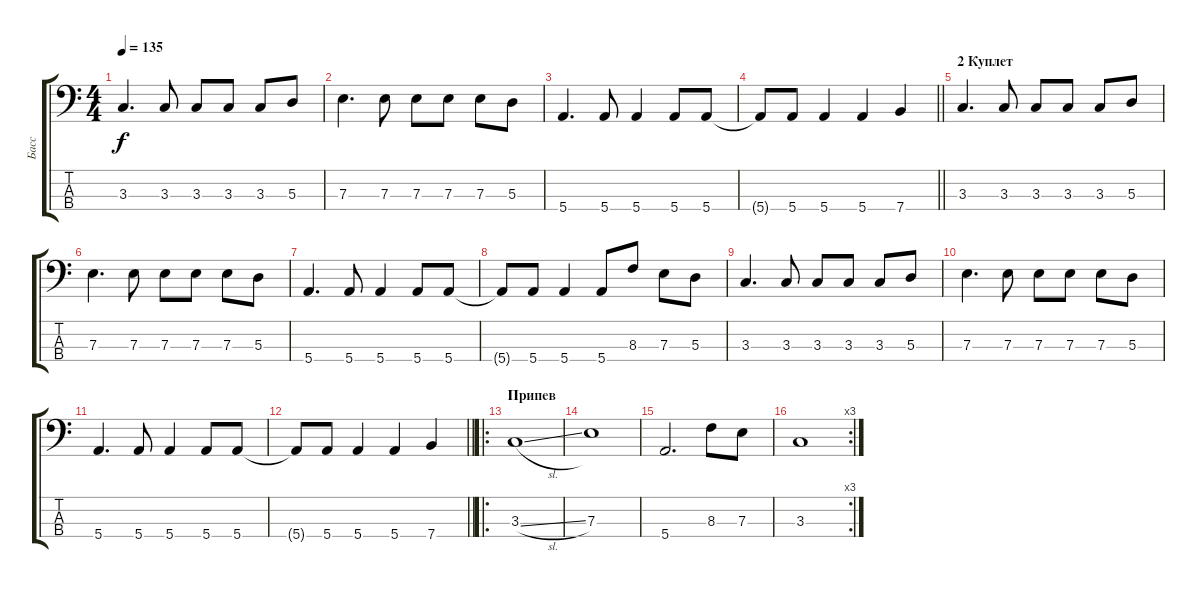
\track ("Басс" "Басс") {instrument electricbassfinger}
\staff {score tabs}
\tuning (G2 D2 A1 E1) {hide}
\ts (4 4)
\tempo 135
\clef f4
\ks c
3.3.4{d dy f} 3.3.8 3.3.8 3.3.8 3.3.8 5.3.8 |
7.3.4{d} 7.3.8 7.3.8 7.3.8 7.3.8 5.3.8 |
5.4.4{d} 5.4.8 5.4.4 5.4.8 5.4.8 |
\barLineRight lightlight
5.4{t}.8 5.4.8 5.4.4 5.4.4 7.4.4 |
\section ("" "2 Куплет")
3.3.4{d} 3.3.8 3.3.8 3.3.8 3.3.8 5.3.8 |
7.3.4{d} 7.3.8 7.3.8 7.3.8 7.3.8 5.3.8 |
5.4.4{d} 5.4.8 5.4.4 5.4.8 5.4.8 |
5.4{t}.8 5.4.8 5.4.4 5.4.8 8.3.8 7.3.8 5.3.8 |
3.3.4{d} 3.3.8 3.3.8 3.3.8 3.3.8 5.3.8 |
7.3.4{d} 7.3.8 7.3.8 7.3.8 7.3.8 5.3.8 |
5.4.4{d} 5.4.8 5.4.4 5.4.8 5.4.8 |
\barLineRight lightlight
5.4{t}.8 5.4.8 5.4.4 5.4.4 7.4.4 |
\ro
\section ("" "Припев")
3.3{sl}.1 |
7.3.1 |
5.4.2{d} 8.3.8 7.3.8 |
\rc 3
3.3.1
